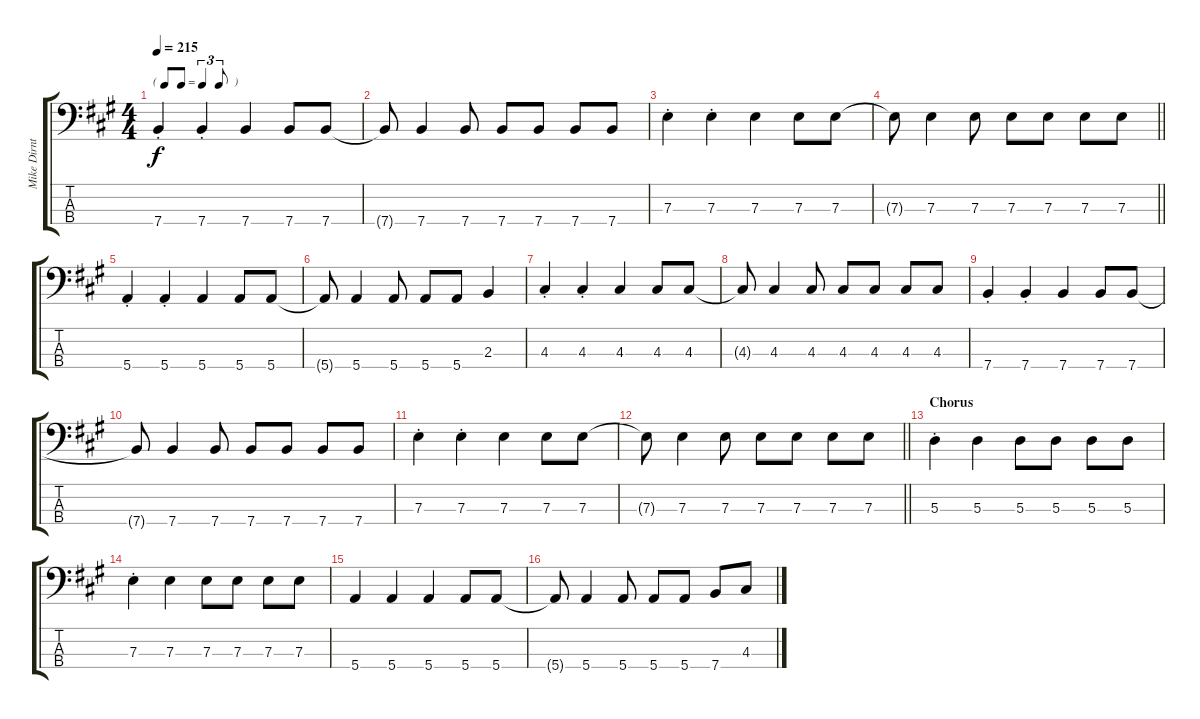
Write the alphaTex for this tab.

\track ("Mike Dirnt (Bass)" "Mike Dirnt") {instrument electricbassfinger}
\staff {score tabs}
\tuning (G2 D2 A1 E1) {hide}
\ts (4 4)
\tf triplet8th
\tempo 215
\clef f4
\ks a
7.4{st}.4{dy f} 7.4{st}.4 7.4.4 7.4.8 7.4.8 |
7.4{t}.8 7.4.4 7.4.8 7.4.8 7.4.8 7.4.8 7.4.8 |
7.3{st}.4 7.3{st}.4 7.3.4 7.3.8 7.3.8 |
\barLineRight lightlight
7.3{t}.8 7.3.4 7.3.8 7.3.8 7.3.8 7.3.8 7.3.8 |
5.4{st}.4 5.4{st}.4 5.4.4 5.4.8 5.4.8 |
5.4{t}.8 5.4.4 5.4.8 5.4.8 5.4.8 2.3.4 |
4.3{st}.4 4.3{st}.4 4.3.4 4.3.8 4.3.8 |
4.3{t}.8 4.3.4 4.3.8 4.3.8 4.3.8 4.3.8 4.3.8 |
7.4{st}.4 7.4{st}.4 7.4.4 7.4.8 7.4.8 |
7.4{t}.8 7.4.4 7.4.8 7.4.8 7.4.8 7.4.8 7.4.8 |
7.3{st}.4 7.3{st}.4 7.3.4 7.3.8 7.3.8 |
\barLineRight lightlight
7.3{t}.8 7.3.4 7.3.8 7.3.8 7.3.8 7.3.8 7.3.8 |
\section ("" "Chorus")
5.3{st}.4 5.3.4 5.3.8 5.3.8 5.3.8 5.3.8 |
7.3{st}.4 7.3.4 7.3.8 7.3.8 7.3.8 7.3.8 |
5.4.4 5.4.4 5.4.4 5.4.8 5.4.8 |
5.4{t}.8 5.4.4 5.4.8 5.4.8 5.4.8 7.4.8 4.3.8
